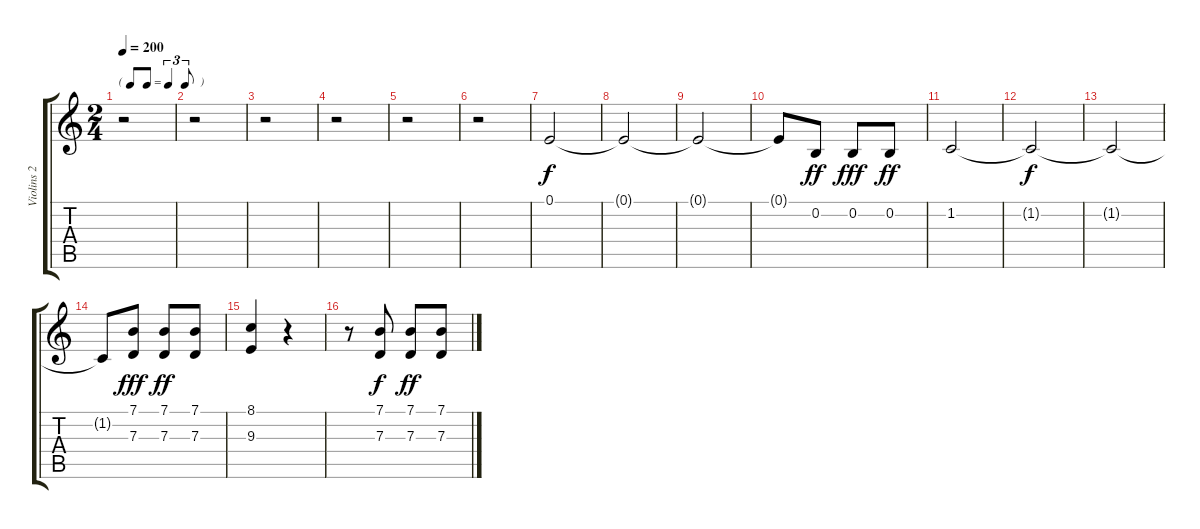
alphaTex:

\track ("Violins 2" "Violins 2") {instrument stringensemble1}
\staff {score tabs}
\tuning (E4 B3 G3 D3 A2 E2) {hide}
\ts (2 4)
\tf triplet8th
\tempo 200
\clef g2
\ks c
r.2{dy fff} |
r.2 |
r.2 |
r.2 |
r.2 |
r.2 |
0.1.2{dy f} |
0.1{t}.2 |
0.1{t}.2 |
0.1{t}.8 0.2.8{dy ff} 0.2.8{dy fff} 0.2.8{dy ff} |
1.2.2 |
1.2{t}.2{dy f} |
1.2{t}.2 |
1.2{t}.8 (7.1 7.3).8{dy fff} (7.1 7.3).8{dy ff} (7.1 7.3).8 |
(8.1 9.3).4 r.4 |
r.8 (7.1 7.3).8{dy f} (7.1 7.3).8{dy ff} (7.1 7.3).8
